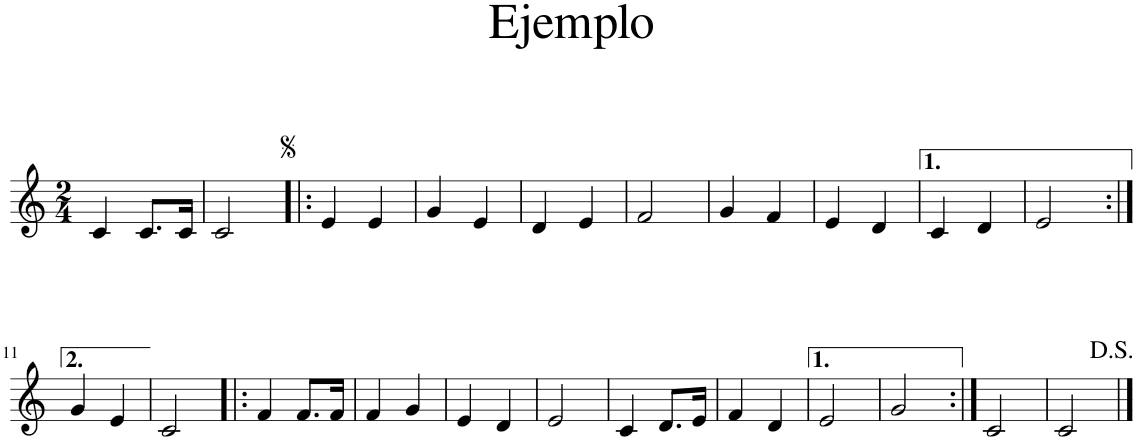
**kern
*part1
*staff1
*I"Piano
*I'Pno.
*clefG2
*k[]
*M2/4
=1
4c/
8.c/L
16c/Jk
=2
2c/
=3!|:
4e/
4e/
=4
4g/
4e/
=5
4d/
4e/
=6
2f/
=7
4g/
4f/
=8
4e/
4d/
=9
4c/
4d/
=10
2e/
!!LO:LB:g=z
=11:|!
4g/
4e/
=12
2c/
=13!|:
4f/
8.f/L
16f/Jk
=14
4f/
4g/
=15
4e/
4d/
=16
2e/
=17
4c/
8.d/L
16e/Jk
=18
4f/
4d/
=19
2e/
=20
2g/
=21:|!
2c/
=22
2c/
==
*-
